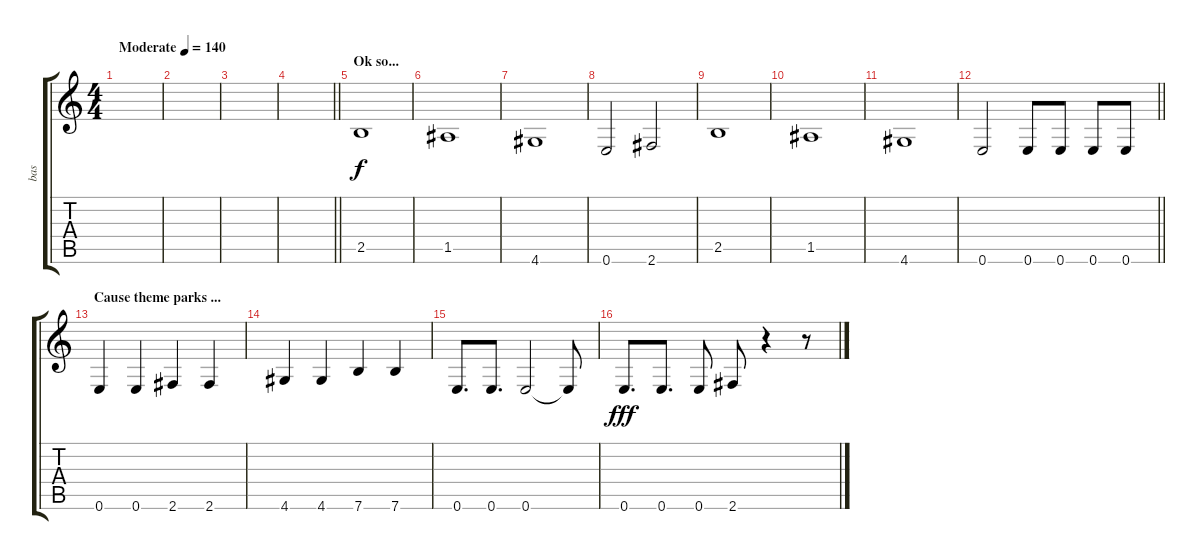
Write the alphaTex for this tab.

\track ("bas" "bas") {instrument electricbasspick}
\staff {score tabs}
\tuning (E4 B3 G3 D3 A2 E2) {hide}
\ts (4 4)
\tempo (140 "Moderate")
\clef g2
\ks c
|
|
|
\barLineRight lightlight
|
\section ("" "Ok so...")
2.5.1 |
1.5.1 |
4.6.1 |
0.6.2 2.6.2 |
2.5.1 |
1.5.1 |
4.6.1 |
\barLineRight lightlight
0.6.2 0.6.8 0.6.8 0.6.8 0.6.8 |
\section ("" "Cause theme parks ...")
0.6.4 0.6.4 2.6.4 2.6.4 |
4.6.4 4.6.4 7.6.4 7.6.4 |
0.6.8{d} 0.6.8{d} 0.6.2 0.6{t}.8{dy f} |
0.6.8{d dy fff} 0.6.8{d} 0.6.8 2.6.8 r.4 r.8
